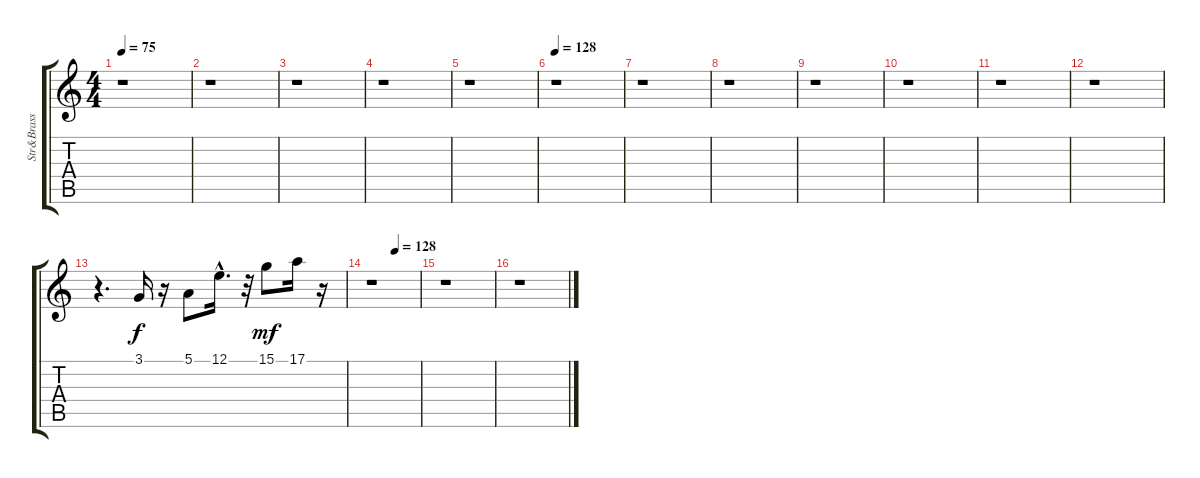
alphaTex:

\track ("Str&Brass" "Str&Brass") {instrument stringensemble1}
\staff {score tabs}
\tuning (E4 B3 G3 D3 A2 E2) {hide}
\ts (4 4)
\tempo 75
\clef g2
\ks c
r.1{dy f instrument stringensemble1} |
r.1 |
r.1 |
r.1 |
r.1 |
\tempo 128
r.1 |
r.1 |
r.1 |
r.1 |
r.1 |
r.1 |
r.1 |
r.4{d} 3.1.16 r.16 5.1.8 12.1{hac}.16{d} r.32 15.1.8{dy mf} 17.1.16 r.16 |
\tempo (128 0.5)
r.1 |
r.1 |
r.1
